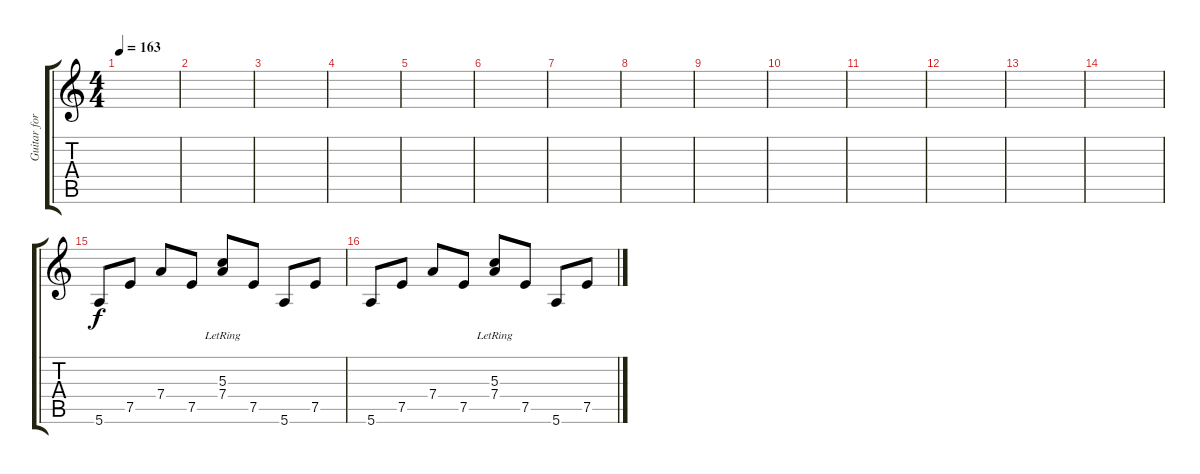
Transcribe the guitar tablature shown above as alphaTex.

\track ("Guitar for clean phases" "Guitar for") {instrument electricguitarjazz}
\staff {score tabs}
\tuning (E4 B3 G3 D3 A2 E2) {hide}
\ts (4 4)
\tempo 163
\clef g2
\ks c
|
|
|
|
|
|
|
|
|
|
|
|
|
|
5.6.8 7.5.8 7.4.8 7.5.8 (5.3{lr} 7.4{lr}).8 7.5.8 5.6.8 7.5.8 |
5.6.8 7.5.8 7.4.8 7.5.8 (5.3{lr} 7.4{lr}).8 7.5.8 5.6.8 7.5.8
